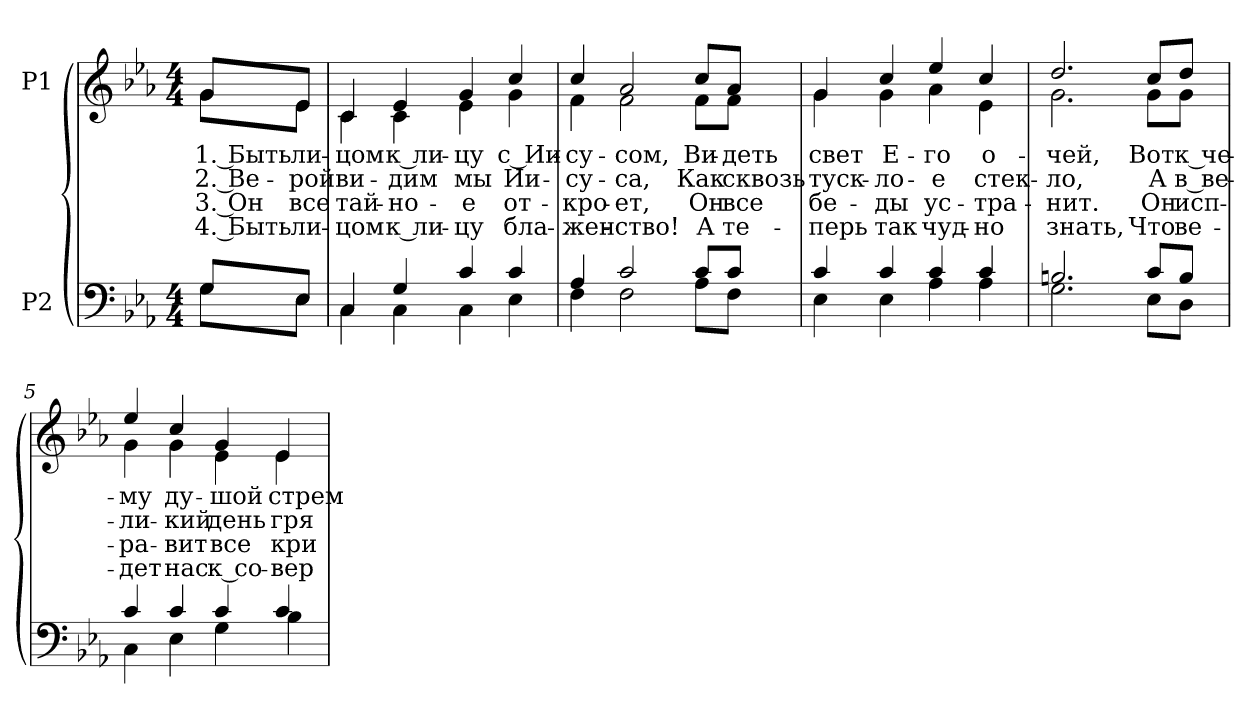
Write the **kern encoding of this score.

**kern	**kern	**text	**text	**text	**text
*part2	*part1	*part1	*part1	*part1	*part1
*staff2	*staff1	*staff1	*staff1	*staff1	*staff1
*I"P2	*I"P1	*	*	*	*
!!LO:PB:g=z
*clefF4	*clefG2	*	*	*	*
*k[b-e-a-]	*k[b-e-a-]	*	*	*	*
*c:	*c:	*	*	*	*
*M4/4	*M4/4	*	*	*	*
=	=	=	=	=	=
*^	*	*	*	*	*
!	!	!	!LO:LY:b:color=#000000	!LO:LY:b:color=#000000	!LO:LY:b:color=#000000	!LO:LY:b:color=#000000
*	*	*^	*	*	*	*
8Gi/L	8Gi\L	8gi/L	8gi\L	1. Быть	2. Ве-	3. Он	4. Быть
!	!	!	!	!LO:LY:b:color=#000000	!LO:LY:b:color=#000000	!LO:LY:b:color=#000000	!LO:LY:b:color=#000000
8E-i/J	8E-i\J	8e-i/J	8e-i\J	ли-	-рой	все	ли-
=1	=1	=1	=1	=1	=1	=1	=1
!	!	!	!	!LO:LY:b:color=#000000	!LO:LY:b:color=#000000	!LO:LY:b:color=#000000	!LO:LY:b:color=#000000
4Ci/	4Ci\	4ci/	4ci\	цом	ви-	тай-	-цом
!	!	!	!	!LO:LY:b:color=#000000	!LO:LY:b:color=#000000	!LO:LY:b:color=#000000	!LO:LY:b:color=#000000
4Gi/	4Ci\	4e-i/	4ci\	к ли-	дим	-но-	к ли-
!	!	!	!	!LO:LY:b:color=#000000	!LO:LY:b:color=#000000	!LO:LY:b:color=#000000	!LO:LY:b:color=#000000
4ci/	4Ci\	4gi/	4e-i\	цу	мы	-е	цу
!	!	!	!	!LO:LY:b:color=#000000	!LO:LY:b:color=#000000	!LO:LY:b:color=#000000	!LO:LY:b:color=#000000
4ci/	4E-i\	4cci/	4gi\	с Ии-	Ии-	от-	бла-
=2	=2	=2	=2	=2	=2	=2	=2
!	!	!	!	!LO:LY:b:color=#000000	!LO:LY:b:color=#000000	!LO:LY:b:color=#000000	!LO:LY:b:color=#000000
4A-i/	4Fi\	4cci/	4fi\	-су-	-су-	-кро-	-жен-
!	!	!	!	!LO:LY:b:color=#000000	!LO:LY:b:color=#000000	!LO:LY:b:color=#000000	!LO:LY:b:color=#000000
2ci/	2Fi\	2a-i/	2fi\	-сом,	са,	ет,	ство!
!	!	!	!	!LO:LY:b:color=#000000	!LO:LY:b:color=#000000	!LO:LY:b:color=#000000	!LO:LY:b:color=#000000
8ci/L	8A-i\L	8cci/L	8fi\L	Ви-	Как	Он	А
!	!	!	!	!LO:LY:b:color=#000000	!LO:LY:b:color=#000000	!LO:LY:b:color=#000000	!LO:LY:b:color=#000000
8ci/J	8Fi\J	8a-i/J	8fi\J	деть	сквозь	-все	те-
=3	=3	=3	=3	=3	=3	=3	=3
!	!	!	!	!LO:LY:b:color=#000000	!LO:LY:b:color=#000000	!LO:LY:b:color=#000000	!LO:LY:b:color=#000000
4ci/	4E-i\	4gi/	4gi\	свет	туск-	бе-	перь
!	!	!	!	!LO:LY:b:color=#000000	!LO:LY:b:color=#000000	!LO:LY:b:color=#000000	!LO:LY:b:color=#000000
4ci/	4E-i\	4cci/	4gi\	Е-	ло-	ды	так
!	!	!	!	!LO:LY:b:color=#000000	!LO:LY:b:color=#000000	!LO:LY:b:color=#000000	!LO:LY:b:color=#000000
4ci/	4A-i\	4ee-i/	4a-i\	го	е	ус-	чуд-
!	!	!	!	!LO:LY:b:color=#000000	!LO:LY:b:color=#000000	!LO:LY:b:color=#000000	!LO:LY:b:color=#000000
4ci/	4A-i\	4cci/	4e-i\	-о-	-стек-	-тра-	-но
!!LO:LB:g=z	!!
=4	=4	=4	=4	=4	=4	=4	=4
!	!	!	!	!LO:LY:b:color=#000000	!LO:LY:b:color=#000000	!LO:LY:b:color=#000000	!LO:LY:b:color=#000000
2.Bni/	2.Gi\	2.ddi/	2.gi\	чей,	ло,	нит.	знать,
!	!	!	!	!LO:LY:b:color=#000000	!LO:LY:b:color=#000000	!LO:LY:b:color=#000000	!LO:LY:b:color=#000000
8ci/L	8E-i\L	8cci/L	8gi\L	Вот	А	Он	Что
!	!	!	!	!LO:LY:b:color=#000000	!LO:LY:b:color=#000000	!LO:LY:b:color=#000000	!LO:LY:b:color=#000000
8Bi/J	8Di\J	8ddi/J	8gi\J	к че-	в ве-	исп-	ве-
=5	=5	=5	=5	=5	=5	=5	=5
!	!	!	!	!LO:LY:b:color=#000000	!LO:LY:b:color=#000000	!LO:LY:b:color=#000000	!LO:LY:b:color=#000000
4ci/	4Ci\	4ee-i/	4gi\	-му	-ли-	-ра-	дет
!	!	!	!	!LO:LY:b:color=#000000	!LO:LY:b:color=#000000	!LO:LY:b:color=#000000	!LO:LY:b:color=#000000
4ci/	4E-i\	4cci/	4gi\	ду-	кий	вит	нас
!	!	!	!	!LO:LY:b:color=#000000	!LO:LY:b:color=#000000	!LO:LY:b:color=#000000	!LO:LY:b:color=#000000
4ci/	4Gi\	4gi/	4e-i\	-шой	день	все	к со-
!	!	!	!	!LO:LY:b:color=#000000	!LO:LY:b:color=#000000	!LO:LY:b:color=#000000	!LO:LY:b:color=#000000
4ci/	4B-i\	4e-i/	4e-i\	стрем-	гря-	-кри-	вер-
*v	*v	*	*	*	*	*	*
*	*v	*v	*	*	*	*
=	=	=	=	=	=
*-	*-	*-	*-	*-	*-
